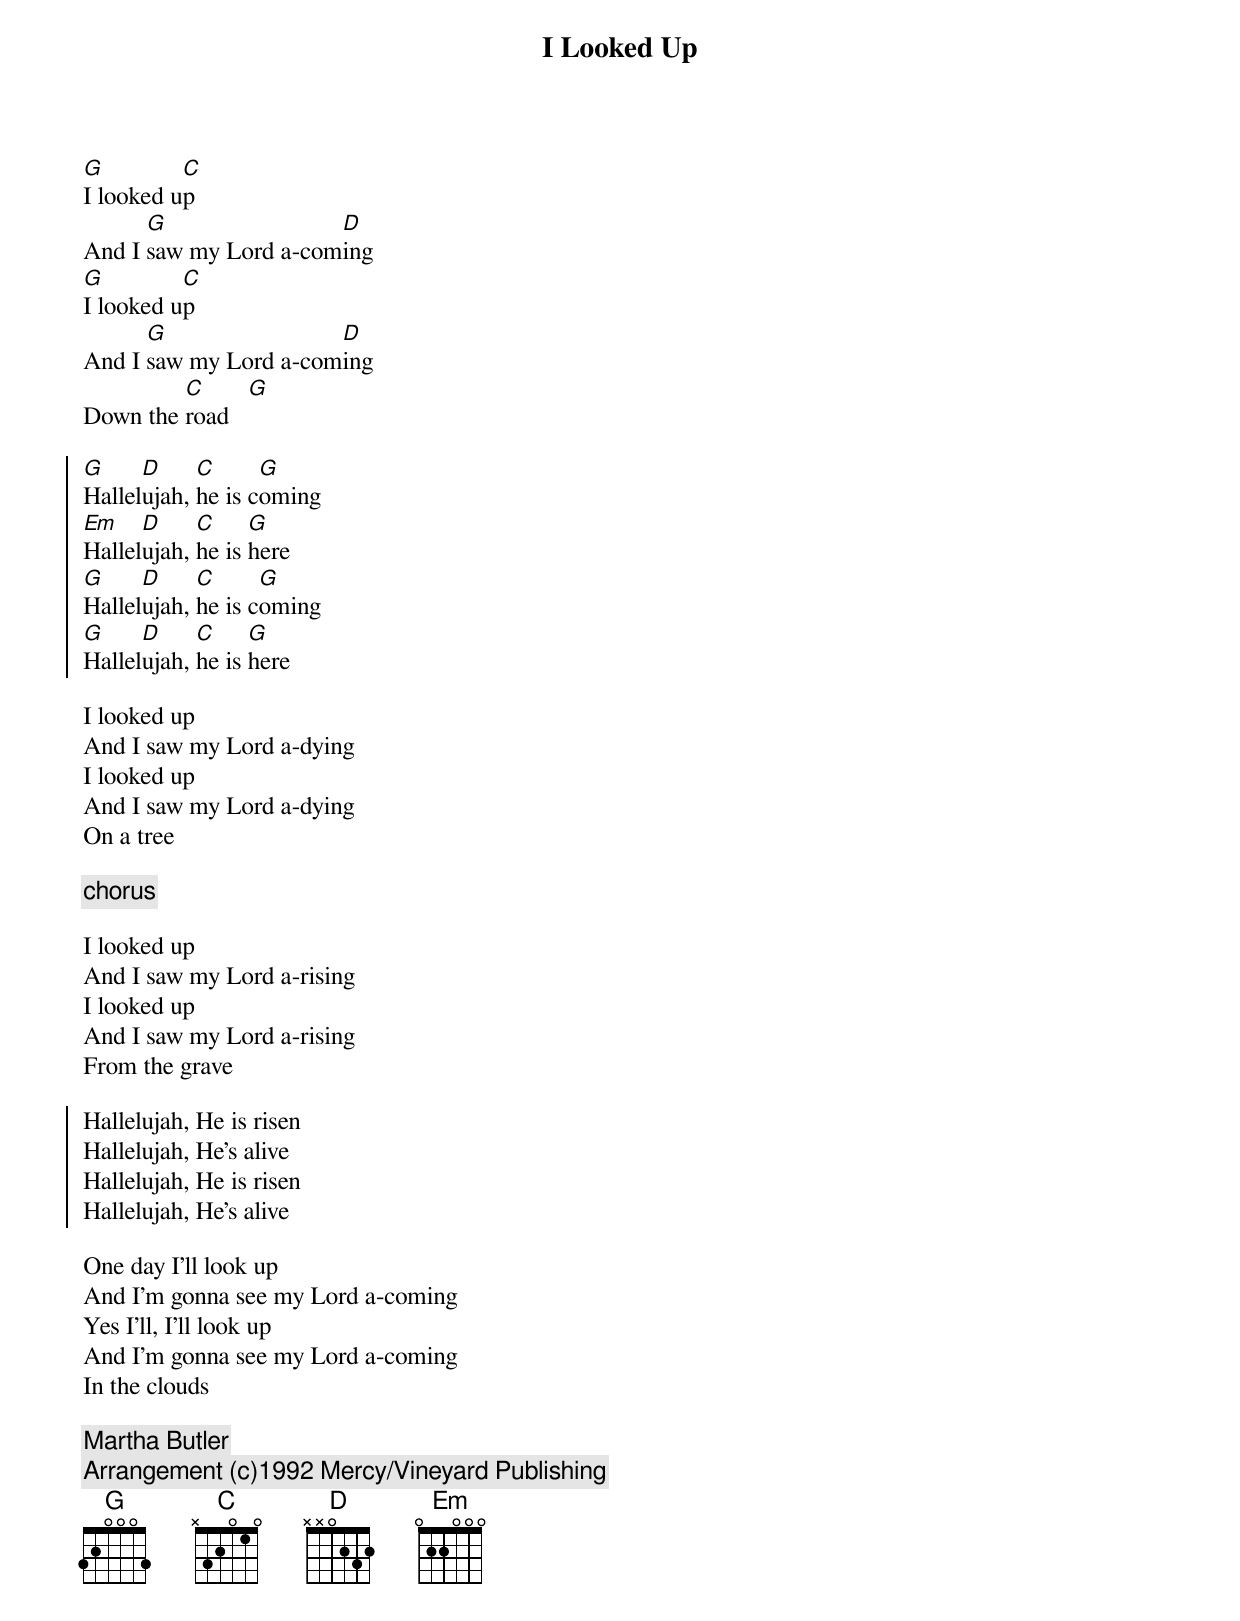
{title:I Looked Up}
[G]I looked u[C]p
And I [G]saw my Lord a-com[D]ing
[G]I looked u[C]p
And I [G]saw my Lord a-com[D]ing
Down the [C]road   [G]

{start_of_chorus}
[G]Hallel[D]ujah, [C]he is c[G]oming
[Em]Hallel[D]ujah, [C]he is [G]here
[G]Hallel[D]ujah, [C]he is c[G]oming
[G]Hallel[D]ujah, [C]he is [G]here
{end_of_chorus}

I looked up
And I saw my Lord a-dying
I looked up
And I saw my Lord a-dying
On a tree

{comment:chorus}

I looked up
And I saw my Lord a-rising
I looked up
And I saw my Lord a-rising
From the grave

{start_of_chorus}
Hallelujah, He is risen
Hallelujah, He's alive
Hallelujah, He is risen
Hallelujah, He's alive
{end_of_chorus}

One day I'll look up
And I'm gonna see my Lord a-coming
Yes I'll, I'll look up
And I'm gonna see my Lord a-coming
In the clouds

{comment:Martha Butler}
{comment:Arrangement (c)1992 Mercy/Vineyard Publishing}
